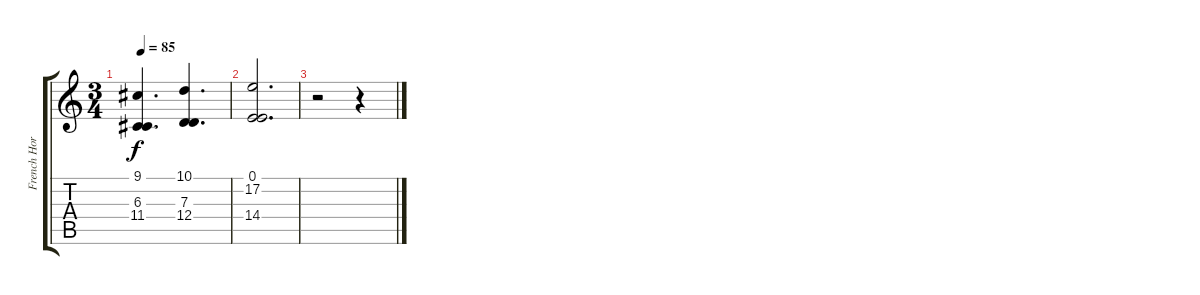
\track ("French Horn" "French Hor") {instrument frenchhorn}
\staff {score tabs}
\tuning (E4 B3 G3 D3 A2 E2) {hide}
\ts (3 4)
\tempo 85
\clef g2
\ks c
(9.1 6.3 11.4).4{d dy f} (10.1 7.3 12.4).4{d} |
(0.1 17.2 14.4).2{d} |
r.2 r.4
